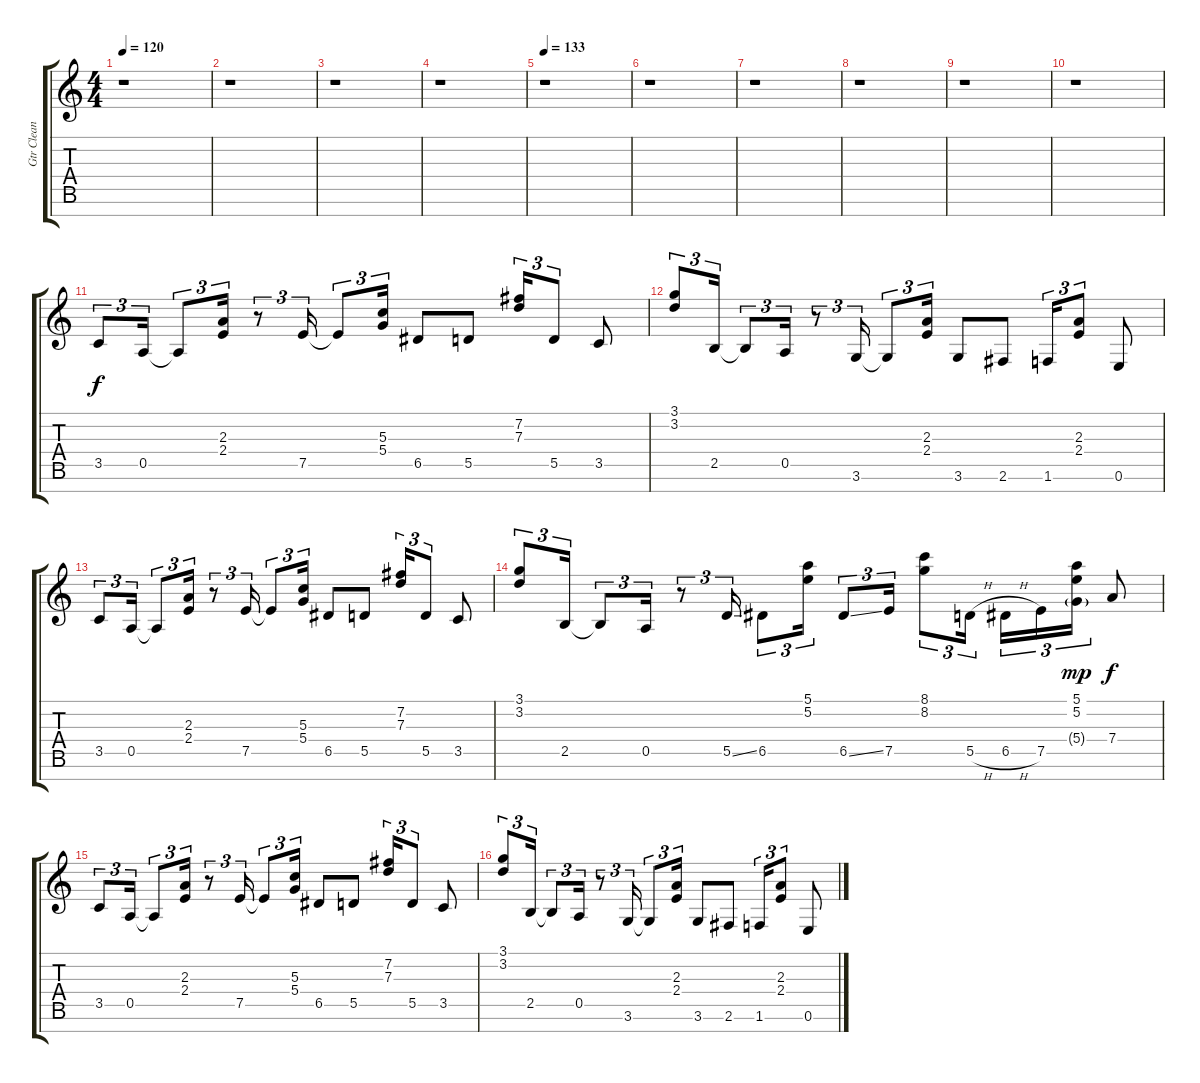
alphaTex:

\track ("Gtr Clean" "Gtr Clean") {instrument electricguitarclean}
\staff {score tabs}
\tuning (E4 B3 G3 D3 A2 E2 B1) {hide}
\ts (4 4)
\tempo 120
\clef g2
\ks c
r.1{dy f} |
r.1 |
r.1 |
r.1 |
\tempo 133
r.1 |
r.1 |
r.1 |
r.1 |
r.1 |
r.1 |
3.5.8{tu (3 2)} 0.5.16{tu (3 2)} 0.5{t}.8{tu (3 2)} (2.3 2.4).16{tu (3 2)} r.8{tu (3 2)} 7.5.16{tu (3 2)} 7.5{t}.8{tu (3 2)} (5.3 5.4).16{tu (3 2)} 6.5.8 5.5.8 (7.2 7.3).16{tu (3 2)} 5.5.8{tu (3 2)} 3.5.8 |
(3.1 3.2).8{tu (3 2)} 2.5.16{tu (3 2)} 2.5{t}.8{tu (3 2)} 0.5.16{tu (3 2)} r.8{tu (3 2)} 3.6.16{tu (3 2)} 3.6{t}.8{tu (3 2)} (2.3 2.4).16{tu (3 2)} 3.6.8 2.6.8 1.6.16{tu (3 2)} (2.3 2.4).8{tu (3 2)} 0.6.8 |
3.5.8{tu (3 2)} 0.5.16{tu (3 2)} 0.5{t}.8{tu (3 2)} (2.3 2.4).16{tu (3 2)} r.8{tu (3 2)} 7.5.16{tu (3 2)} 7.5{t}.8{tu (3 2)} (5.3 5.4).16{tu (3 2)} 6.5.8 5.5.8 (7.2 7.3).16{tu (3 2)} 5.5.8{tu (3 2)} 3.5.8 |
(3.1 3.2).8{tu (3 2)} 2.5.16{tu (3 2)} 2.5{t}.8{tu (3 2)} 0.5.16{tu (3 2)} r.8{tu (3 2)} 5.5{ss}.16{tu (3 2)} 6.5.8{tu (3 2)} (5.1 5.2).16{tu (3 2)} 6.5{ss}.8{tu (3 2)} 7.5.16{tu (3 2)} (8.1 8.2).8{tu (3 2)} 5.5{h}.16{tu (3 2)} 6.5{h}.16{tu (3 2)} 7.5.16{tu (3 2)} (5.1 5.2 5.4{g}).16{tu (3 2) dy mp} 7.4.8{dy f} |
3.5.8{tu (3 2)} 0.5.16{tu (3 2)} 0.5{t}.8{tu (3 2)} (2.3 2.4).16{tu (3 2)} r.8{tu (3 2)} 7.5.16{tu (3 2)} 7.5{t}.8{tu (3 2)} (5.3 5.4).16{tu (3 2)} 6.5.8 5.5.8 (7.2 7.3).16{tu (3 2)} 5.5.8{tu (3 2)} 3.5.8 |
(3.1 3.2).8{tu (3 2)} 2.5.16{tu (3 2)} 2.5{t}.8{tu (3 2)} 0.5.16{tu (3 2)} r.8{tu (3 2)} 3.6.16{tu (3 2)} 3.6{t}.8{tu (3 2)} (2.3 2.4).16{tu (3 2)} 3.6.8 2.6.8 1.6.16{tu (3 2)} (2.3 2.4).8{tu (3 2)} 0.6.8
